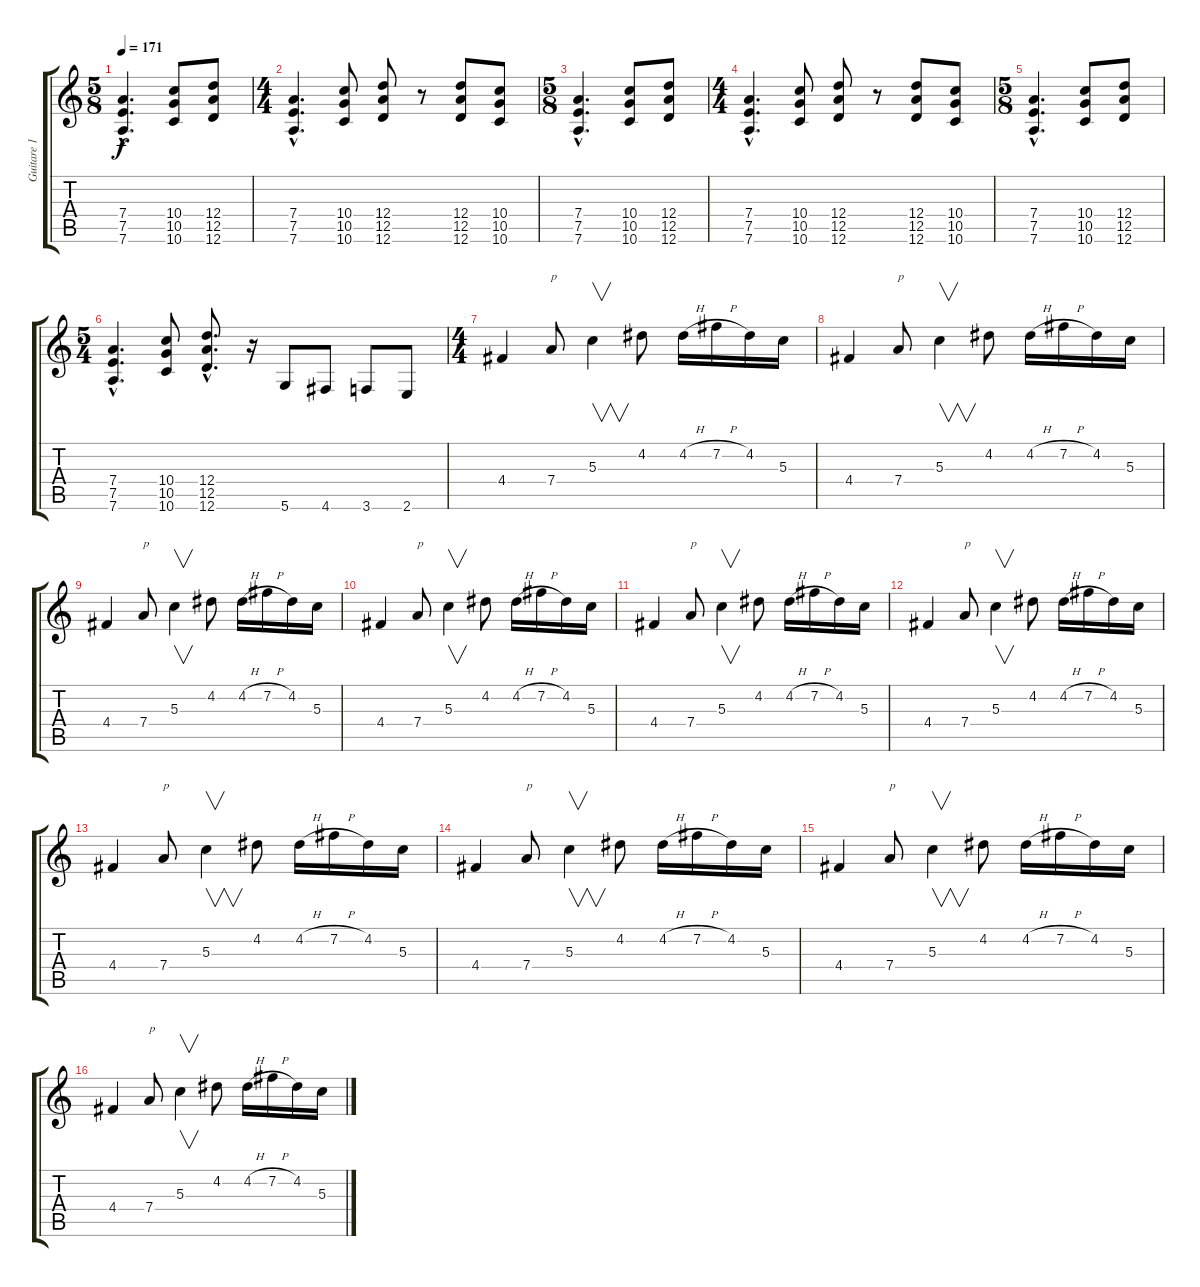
\track ("Guitare 1" "Guitare 1") {instrument distortionguitar}
\staff {score tabs}
\tuning (E4 B3 G3 D3 A2 D2) {hide}
\ts (5 8)
\tempo 171
\clef g2
\ks c
(7.4{hac} 7.5{hac} 7.6{hac}).4{d dy f} (10.4 10.5 10.6).8 (12.4 12.5 12.6).8 |
\ts (4 4)
(7.4{hac} 7.5{hac} 7.6{hac}).4{d} (10.4 10.5 10.6).8 (12.4 12.5 12.6).8 r.8 (12.4 12.5 12.6).8 (10.4 10.5 10.6).8 |
\ts (5 8)
(7.4{hac} 7.5{hac} 7.6{hac}).4{d} (10.4 10.5 10.6).8 (12.4 12.5 12.6).8 |
\ts (4 4)
(7.4{hac} 7.5{hac} 7.6{hac}).4{d} (10.4 10.5 10.6).8 (12.4 12.5 12.6).8 r.8 (12.4 12.5 12.6).8 (10.4 10.5 10.6).8 |
\ts (5 8)
(7.4{hac} 7.5{hac} 7.6{hac}).4{d} (10.4 10.5 10.6).8 (12.4 12.5 12.6).8 |
\ts (5 4)
(7.4{hac} 7.5{hac} 7.6{hac}).4{d} (10.4 10.5 10.6).8 (12.4{hac} 12.5{hac} 12.6{hac}).8{d} r.16 5.6.8 4.6.8 3.6.8 2.6.8 |
\ts (4 4)
4.4.4 7.4.8{txt "p"} 5.3.4{v} 4.2.8 4.2{h}.16 7.2{h}.16 4.2.16 5.3.16 |
4.4.4 7.4.8{txt "p"} 5.3.4{v} 4.2.8 4.2{h}.16 7.2{h}.16 4.2.16 5.3.16 |
4.4.4 7.4.8{txt "p"} 5.3.4{v} 4.2.8 4.2{h}.16 7.2{h}.16 4.2.16 5.3.16 |
4.4.4 7.4.8{txt "p"} 5.3.4{v} 4.2.8 4.2{h}.16 7.2{h}.16 4.2.16 5.3.16 |
4.4.4 7.4.8{txt "p"} 5.3.4{v} 4.2.8 4.2{h}.16 7.2{h}.16 4.2.16 5.3.16 |
4.4.4 7.4.8{txt "p"} 5.3.4{v} 4.2.8 4.2{h}.16 7.2{h}.16 4.2.16 5.3.16 |
4.4.4 7.4.8{txt "p"} 5.3.4{v} 4.2.8 4.2{h}.16 7.2{h}.16 4.2.16 5.3.16 |
4.4.4 7.4.8{txt "p"} 5.3.4{v} 4.2.8 4.2{h}.16 7.2{h}.16 4.2.16 5.3.16 |
4.4.4 7.4.8{txt "p"} 5.3.4{v} 4.2.8 4.2{h}.16 7.2{h}.16 4.2.16 5.3.16 |
4.4.4 7.4.8{txt "p"} 5.3.4{v} 4.2.8 4.2{h}.16 7.2{h}.16 4.2.16 5.3.16
